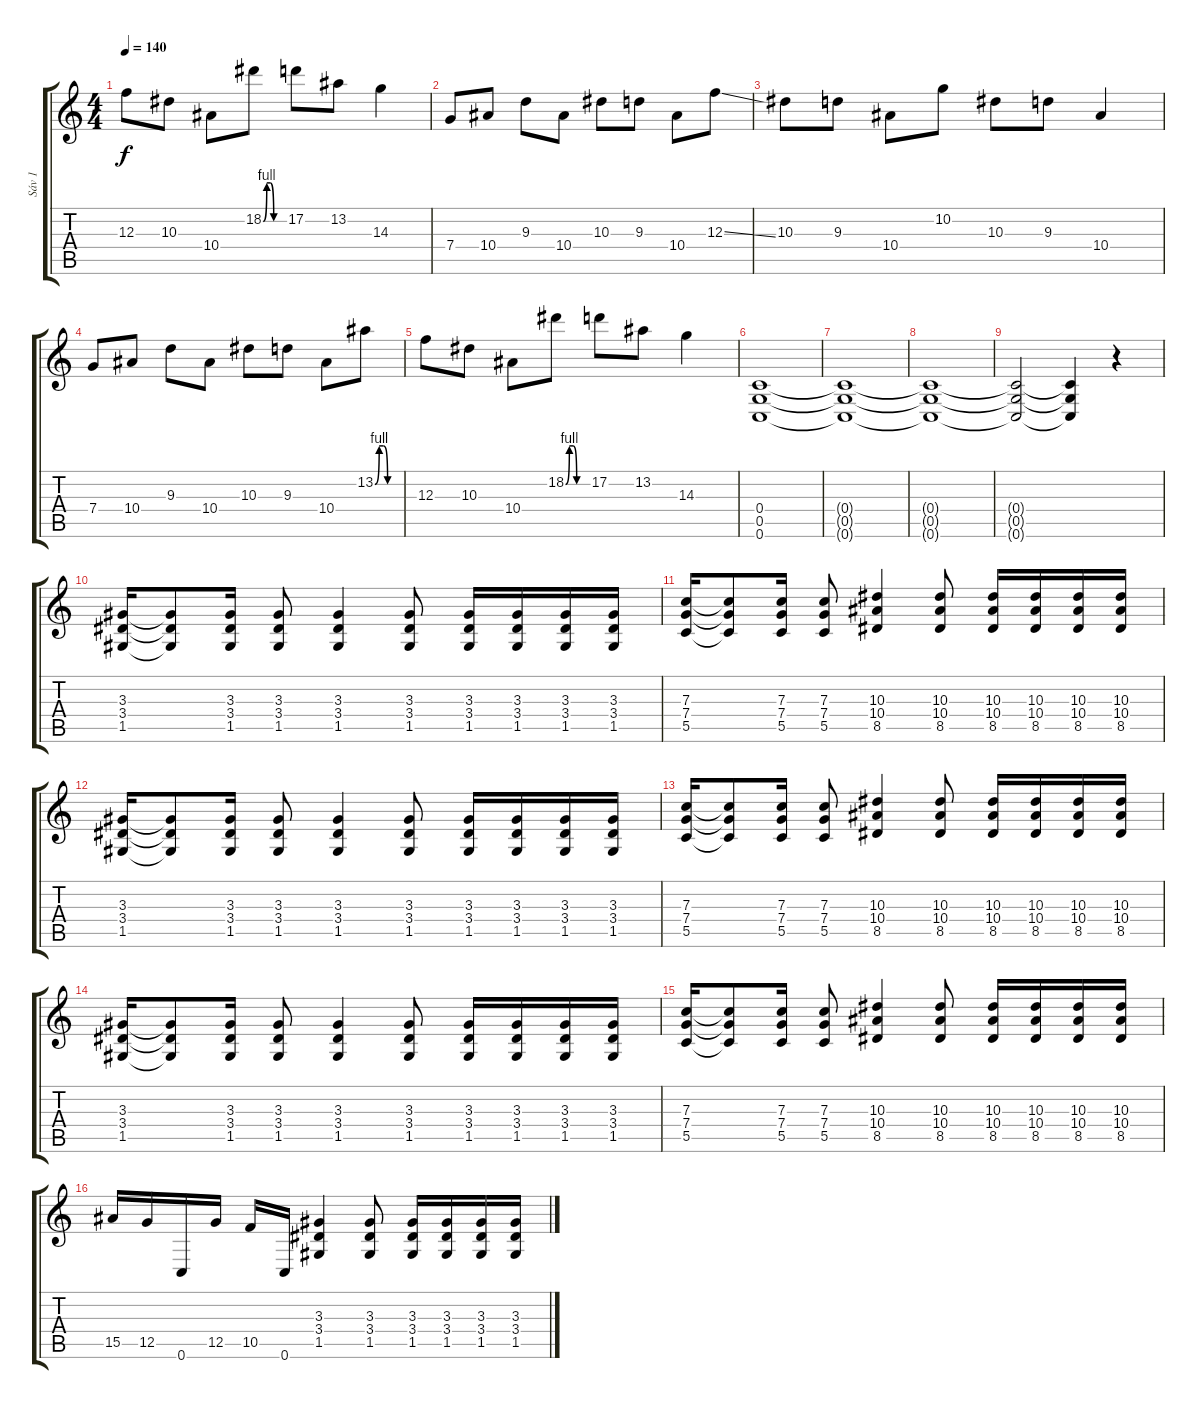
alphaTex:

\track ("Sáv 1" "Sáv 1") {instrument distortionguitar}
\staff {score tabs}
\tuning (D4 A3 F3 C3 G2 C2) {hide}
\ts (4 4)
\tempo 140
\clef g2
\ks c
12.3.8{dy f} 10.3.8 10.4.8 18.2{be (custom 0 0 10 4 20 4 30 0 60 0)}.8 17.2.8 13.2.8 14.3.4 |
7.4.8 10.4.8 9.3.8 10.4.8 10.3.8 9.3.8 10.4.8 12.3{ss}.8 |
10.3.8 9.3.8 10.4.8 10.2.8 10.3.8 9.3.8 10.4.4 |
7.4.8 10.4.8 9.3.8 10.4.8 10.3.8 9.3.8 10.4.8 13.2{be (custom 0 0 10 4 20 4 30 0 60 0)}.8 |
12.3.8 10.3.8 10.4.8 18.2{be (custom 0 0 10 4 20 4 30 0 60 0)}.8 17.2.8 13.2.8 14.3.4 |
(0.4 0.5 0.6).1 |
(0.4{t} 0.5{t} 0.6{t}).1 |
(0.4{t} 0.5{t} 0.6{t}).1 |
(0.4{t} 0.5{t} 0.6{t}).2 (0.4{t} 0.5{t} 0.6{t}).4 r.4 |
(3.3 3.4 1.5).16 (3.3{t} 3.4{t} 1.5{t}).8 (3.3 3.4 1.5).16 (3.3 3.4 1.5).8 (3.3 3.4 1.5).4 (3.3 3.4 1.5).8 (3.3 3.4 1.5).16 (3.3 3.4 1.5).16 (3.3 3.4 1.5).16 (3.3 3.4 1.5).16 |
(7.3 7.4 5.5).16 (7.3{t} 7.4{t} 5.5{t}).8 (7.3 7.4 5.5).16 (7.3 7.4 5.5).8 (10.3 10.4 8.5).4 (10.3 10.4 8.5).8 (10.3 10.4 8.5).16 (10.3 10.4 8.5).16 (10.3 10.4 8.5).16 (10.3 10.4 8.5).16 |
(3.3 3.4 1.5).16 (3.3{t} 3.4{t} 1.5{t}).8 (3.3 3.4 1.5).16 (3.3 3.4 1.5).8 (3.3 3.4 1.5).4 (3.3 3.4 1.5).8 (3.3 3.4 1.5).16 (3.3 3.4 1.5).16 (3.3 3.4 1.5).16 (3.3 3.4 1.5).16 |
(7.3 7.4 5.5).16 (7.3{t} 7.4{t} 5.5{t}).8 (7.3 7.4 5.5).16 (7.3 7.4 5.5).8 (10.3 10.4 8.5).4 (10.3 10.4 8.5).8 (10.3 10.4 8.5).16 (10.3 10.4 8.5).16 (10.3 10.4 8.5).16 (10.3 10.4 8.5).16 |
(3.3 3.4 1.5).16 (3.3{t} 3.4{t} 1.5{t}).8 (3.3 3.4 1.5).16 (3.3 3.4 1.5).8 (3.3 3.4 1.5).4 (3.3 3.4 1.5).8 (3.3 3.4 1.5).16 (3.3 3.4 1.5).16 (3.3 3.4 1.5).16 (3.3 3.4 1.5).16 |
(7.3 7.4 5.5).16 (7.3{t} 7.4{t} 5.5{t}).8 (7.3 7.4 5.5).16 (7.3 7.4 5.5).8 (10.3 10.4 8.5).4 (10.3 10.4 8.5).8 (10.3 10.4 8.5).16 (10.3 10.4 8.5).16 (10.3 10.4 8.5).16 (10.3 10.4 8.5).16 |
15.5.16 12.5.16 0.6.16 12.5.16 10.5.16 0.6.16 (3.3 3.4 1.5).4 (3.3 3.4 1.5).8 (3.3 3.4 1.5).16 (3.3 3.4 1.5).16 (3.3 3.4 1.5).16 (3.3 3.4 1.5).16
